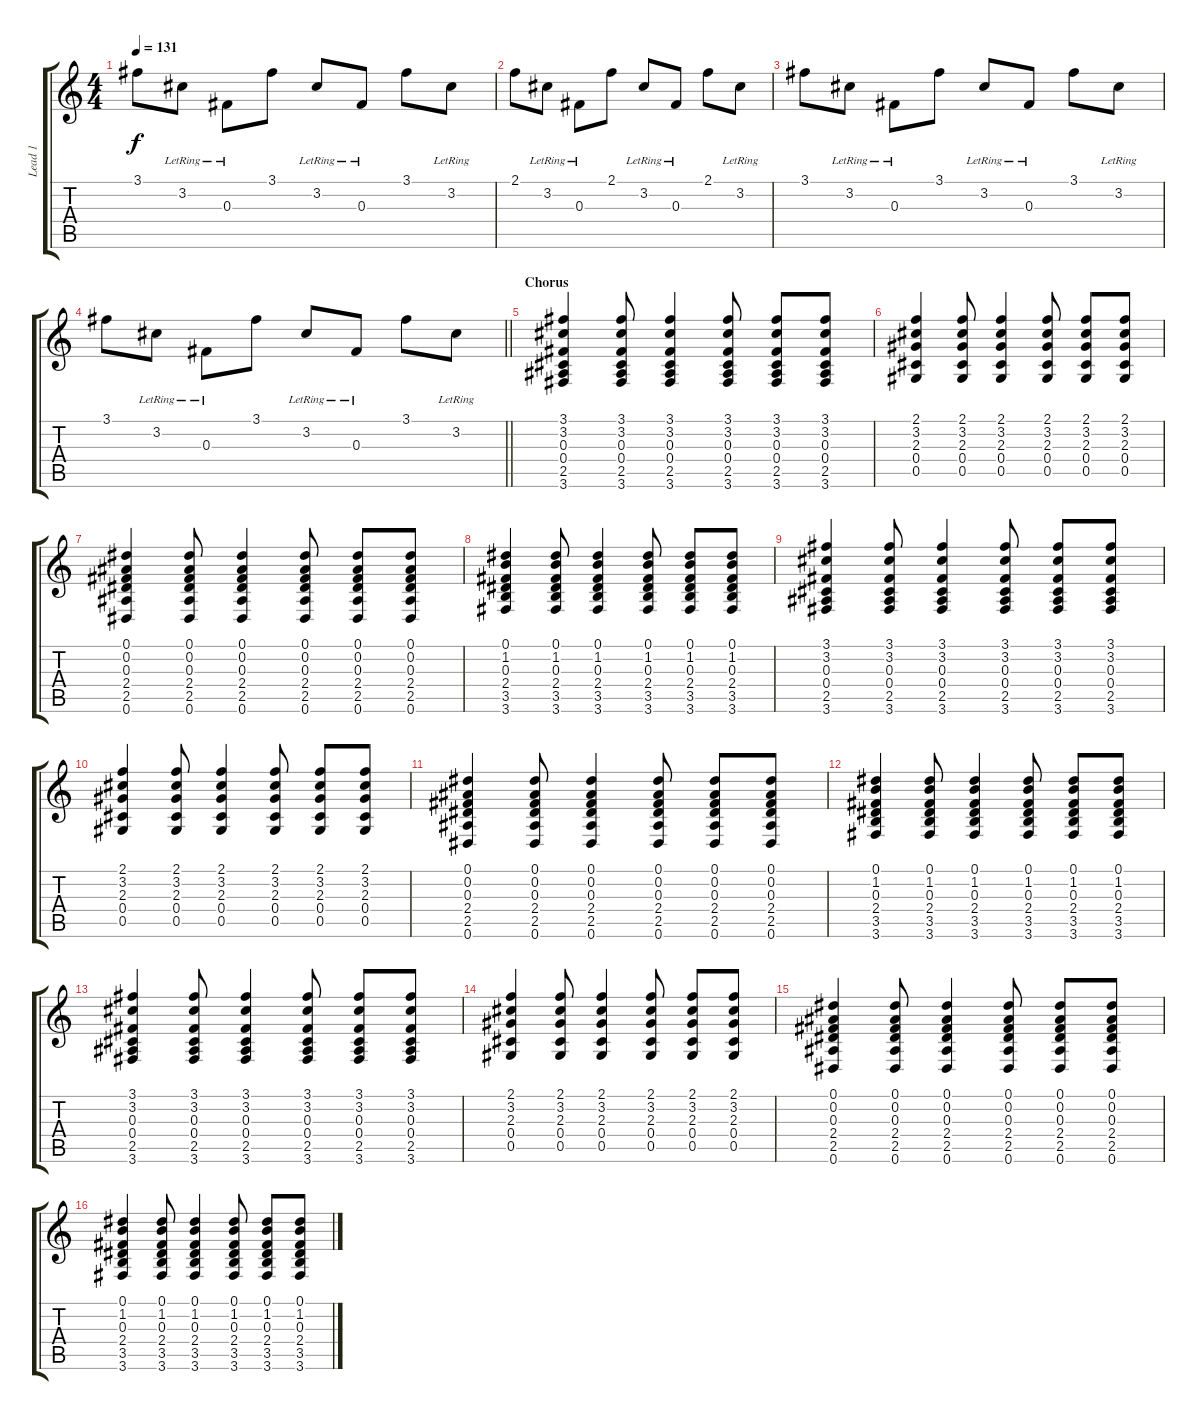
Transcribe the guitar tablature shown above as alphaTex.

\track ("Lead 1 " "Lead 1 ") {instrument electricguitarclean}
\staff {score tabs}
\tuning (Eb4 Bb3 Gb3 Db3 Ab2 Eb2) {hide}
\ts (4 4)
\tempo 131
\clef g2
\ks c
3.1.8{dy f} 3.2{lr}.8 0.3{lr}.8 3.1.8 3.2{lr}.8 0.3{lr}.8 3.1.8 3.2{lr}.8 |
2.1.8 3.2{lr}.8 0.3{lr}.8 2.1.8 3.2{lr}.8 0.3{lr}.8 2.1.8 3.2{lr}.8 |
3.1.8 3.2{lr}.8 0.3{lr}.8 3.1.8 3.2{lr}.8 0.3{lr}.8 3.1.8 3.2{lr}.8 |
\barLineRight lightlight
3.1.8 3.2{lr}.8 0.3{lr}.8 3.1.8 3.2{lr}.8 0.3{lr}.8 3.1.8 3.2{lr}.8 |
\section ("" "Chorus")
(3.1 3.2 0.3 0.4 2.5 3.6).4{volume 8} (3.1 3.2 0.3 0.4 2.5 3.6).8 (3.1 3.2 0.3 0.4 2.5 3.6).4 (3.1 3.2 0.3 0.4 2.5 3.6).8 (3.1 3.2 0.3 0.4 2.5 3.6).8 (3.1 3.2 0.3 0.4 2.5 3.6).8 |
(2.1 3.2 2.3 0.4 0.5).4 (2.1 3.2 2.3 0.4 0.5).8 (2.1 3.2 2.3 0.4 0.5).4 (2.1 3.2 2.3 0.4 0.5).8 (2.1 3.2 2.3 0.4 0.5).8 (2.1 3.2 2.3 0.4 0.5).8 |
(0.1 0.2 0.3 2.4 2.5 0.6).4 (0.1 0.2 0.3 2.4 2.5 0.6).8 (0.1 0.2 0.3 2.4 2.5 0.6).4 (0.1 0.2 0.3 2.4 2.5 0.6).8 (0.1 0.2 0.3 2.4 2.5 0.6).8 (0.1 0.2 0.3 2.4 2.5 0.6).8 |
(0.1 1.2 0.3 2.4 3.5 3.6).4 (0.1 1.2 0.3 2.4 3.5 3.6).8 (0.1 1.2 0.3 2.4 3.5 3.6).4 (0.1 1.2 0.3 2.4 3.5 3.6).8 (0.1 1.2 0.3 2.4 3.5 3.6).8 (0.1 1.2 0.3 2.4 3.5 3.6).8 |
(3.1 3.2 0.3 0.4 2.5 3.6).4 (3.1 3.2 0.3 0.4 2.5 3.6).8 (3.1 3.2 0.3 0.4 2.5 3.6).4 (3.1 3.2 0.3 0.4 2.5 3.6).8 (3.1 3.2 0.3 0.4 2.5 3.6).8 (3.1 3.2 0.3 0.4 2.5 3.6).8 |
(2.1 3.2 2.3 0.4 0.5).4 (2.1 3.2 2.3 0.4 0.5).8 (2.1 3.2 2.3 0.4 0.5).4 (2.1 3.2 2.3 0.4 0.5).8 (2.1 3.2 2.3 0.4 0.5).8 (2.1 3.2 2.3 0.4 0.5).8 |
(0.1 0.2 0.3 2.4 2.5 0.6).4 (0.1 0.2 0.3 2.4 2.5 0.6).8 (0.1 0.2 0.3 2.4 2.5 0.6).4 (0.1 0.2 0.3 2.4 2.5 0.6).8 (0.1 0.2 0.3 2.4 2.5 0.6).8 (0.1 0.2 0.3 2.4 2.5 0.6).8 |
(0.1 1.2 0.3 2.4 3.5 3.6).4 (0.1 1.2 0.3 2.4 3.5 3.6).8 (0.1 1.2 0.3 2.4 3.5 3.6).4 (0.1 1.2 0.3 2.4 3.5 3.6).8 (0.1 1.2 0.3 2.4 3.5 3.6).8 (0.1 1.2 0.3 2.4 3.5 3.6).8 |
(3.1 3.2 0.3 0.4 2.5 3.6).4 (3.1 3.2 0.3 0.4 2.5 3.6).8 (3.1 3.2 0.3 0.4 2.5 3.6).4 (3.1 3.2 0.3 0.4 2.5 3.6).8 (3.1 3.2 0.3 0.4 2.5 3.6).8 (3.1 3.2 0.3 0.4 2.5 3.6).8 |
(2.1 3.2 2.3 0.4 0.5).4 (2.1 3.2 2.3 0.4 0.5).8 (2.1 3.2 2.3 0.4 0.5).4 (2.1 3.2 2.3 0.4 0.5).8 (2.1 3.2 2.3 0.4 0.5).8 (2.1 3.2 2.3 0.4 0.5).8 |
(0.1 0.2 0.3 2.4 2.5 0.6).4 (0.1 0.2 0.3 2.4 2.5 0.6).8 (0.1 0.2 0.3 2.4 2.5 0.6).4 (0.1 0.2 0.3 2.4 2.5 0.6).8 (0.1 0.2 0.3 2.4 2.5 0.6).8 (0.1 0.2 0.3 2.4 2.5 0.6).8 |
(0.1 1.2 0.3 2.4 3.5 3.6).4 (0.1 1.2 0.3 2.4 3.5 3.6).8 (0.1 1.2 0.3 2.4 3.5 3.6).4 (0.1 1.2 0.3 2.4 3.5 3.6).8 (0.1 1.2 0.3 2.4 3.5 3.6).8 (0.1 1.2 0.3 2.4 3.5 3.6).8
